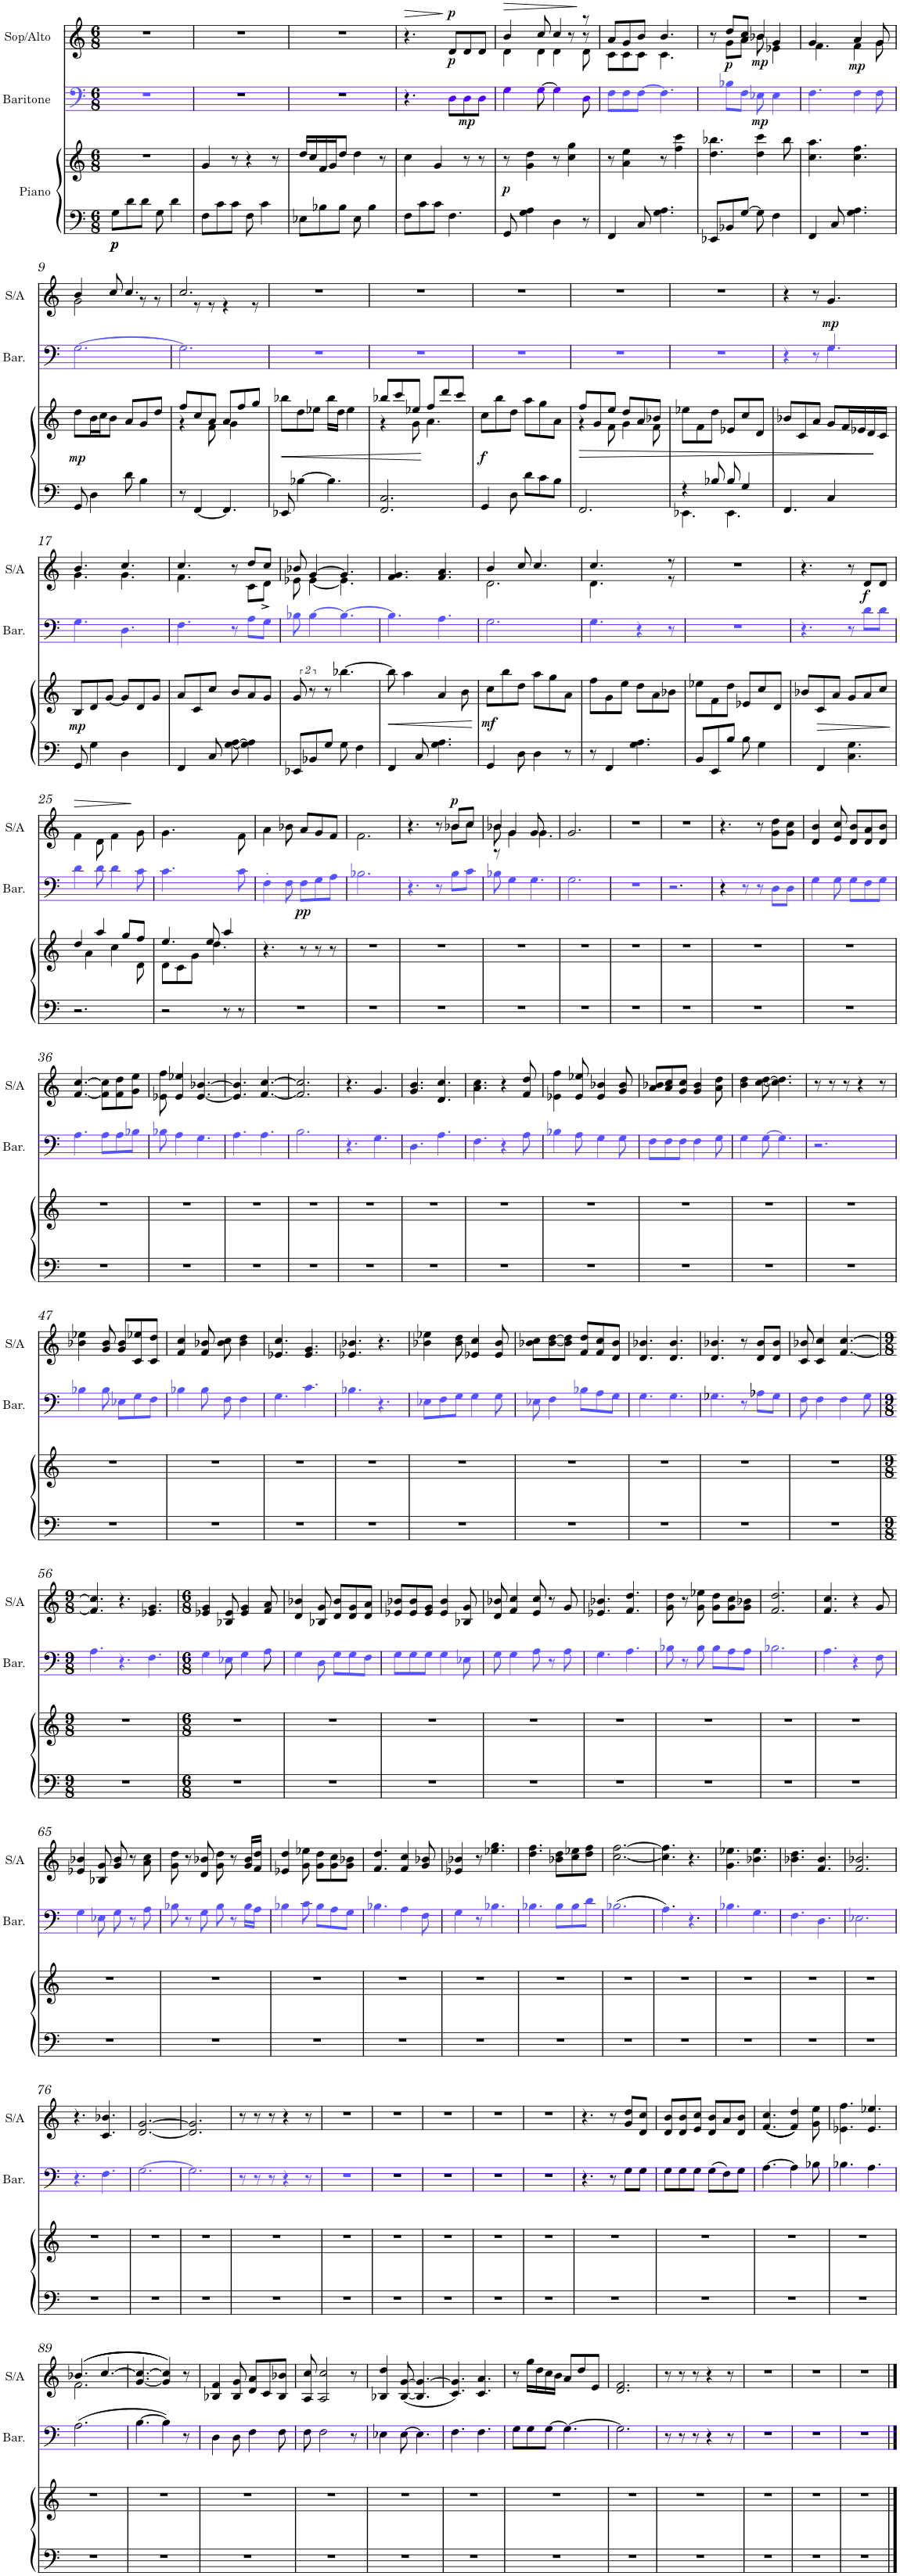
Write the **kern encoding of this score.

**kern	**kern	**dynam	**kern	**dynam	**kern	**dynam
*part3	*part3	*part3	*part2	*part2	*part1	*part1
*staff4	*staff3	*staff3/4	*staff2	*staff2	*staff1	*staff1
*I"Piano	*	*	*I"Baritone	*	*I"Sop/Alto	*
*I'Pno	*	*	*I'Bar.	*	*I'S/A	*
*	*	*	*stria5	*	*	*
*clefF4	*clefG2	*	*clefF4	*	*clefG2	*
*k[]	*k[]	*	*k[]	*	*k[]	*
*M6/8	*M6/8	*	*M6/8	*	*M6/8	*
=1	=1	=1	=1	=1	=1	=1
!	!	!LO:DY:b=2	!	!	!	!
!	!	!LO:DY:n=1:b=2	!	!	!	!
8G\L	2.r	p p	2.r	.	2.r	.
8d\	.	.	.	.	.	.
8d\J	.	.	.	.	.	.
8G\	.	.	.	.	.	.
4d\	.	.	.	.	.	.
=2	=2	=2	=2	=2	=2	=2
8F\L	4g/	.	2.r	.	2.r	.
8c\	.	.	.	.	.	.
8c\J	8r	.	.	.	.	.
8F\	4r	.	.	.	.	.
4c\	.	.	.	.	.	.
.	8r	.	.	.	.	.
=3	=3	=3	=3	=3	=3	=3
8E-X\L	16dd/LL	.	2.r	.	2.r	.
.	16cc/	.	.	.	.	.
8B-X\	16f/	.	.	.	.	.
.	16g/J	.	.	.	.	.
8B-\J	8dd/J	.	.	.	.	.
8E-\	4dd\	.	.	.	.	.
4B-\	.	.	.	.	.	.
.	8r	.	.	.	.	.
=4	=4	=4	=4	=4	=4	=4
!	!	!	!	!	!	!LO:HP:b
8F\L	4cc\	.	4.r	.	4.r	>
8c\	.	.	.	.	.	.
8c\J	4g/	.	.	.	.	.
!	!	!	!	!	!	!LO:DY:n=1:a
!	!	!	!	!	!	!LO:DY:n=2:b
4.F\	.	.	8Di\L	.	8d/L	] p p
!	!	!	!	!LO:DY:b	!	!
.	8r	.	8Di\	mp	8d/	.
.	8r	.	8Di\J	.	8d/J	.
=5	=5	=5	=5	=5	=5	=5
!	!	!LO:DY:a=2	!	!	!	!LO:HP:b
*	*	*	*	*	*^	*
*	*	*	*	*	*	*^	*
8GG/	8r	p	4Gi\	.	4b/	4d\	4.ryy	>
4G\ 4A\	4g\ 4dd\	.	.	.	.	.	.	.
.	.	.	[>8Gi\	.	8cc/	4d\	.	.
4D\	8r	.	4Gi\]	.	4cc/	.	4d\	.
.	4cc\ 4gg\	.	.	.	.	8r	.	.
8r	.	.	8Di\	.	8r	8r	8d\	]
*	*	*	*	*	*v	*v	*v	*
=6	=6	=6	=6	=6	=6	=6
*k[]	*k[]	*	*k[]	*	*k[]	*
*	*	*	*	*	*^	*
4FF/	8r	.	8Fj\L	.	8a/L	8c\L	.
.	4a\ 4ee\	.	8Fj\	.	8g/	8c\	.
8C/	.	.	[>8Fj\J	.	8b/J	8c\J	.
4.G\ 4.A\	8r	.	4.Fj\]	.	4.b/	4.c\	.
.	4ff\ 4ccc\	.	.	.	.	.	.
=7	=7	=7	=7	=7	=7	=7	=7
*	*	*	*	*	*	*^	*
8EE-X/L	4.dd\ 4.bb-X\	.	8ryy	.	8r	8ryy	2ryy	.
!	!	!	!	!	!	!	!	!LO:DY:b
8BB-X/	.	.	8B-Xj\L	.	8dd/L	8g\L	.	p
[>8G/J	.	.	8Fj\J	.	8a/ 8cc/J	8a\J	.	.
!	!	!	!	!LO:DY:b	!	!	!	!LO:DY:b
8G\]	4dd\ 4ccc\	.	8E-Xj\	mp	4b-X/	8b-\	.	mp
4F\	.	.	4E-j\	.	.	4e-X\	4g/	.
.	8bb-\	.	.	.	8ryy	.	.	.
*	*	*	*	*	*	*v	*v	*
=8	=8	=8	=8	=8	=8	=8	=8
4FF/	4.cc\ 4.aa\	.	4.Fj\	.	4g/	4.f\	.
8C/	.	.	.	.	8ryy	.	.
!	!	!	!	!	!	!	!LO:DY:b
4.G\ 4.A\	4.cc\ 4.ff\	.	4Fj\	.	4a/	4f\	mp
.	.	.	8Fj\	.	8g/	8g\	.
!!LO:LB:g=z	!!
=9	=9	=9	=9	=9	=9	=9	=9
!	!	!LO:DY:b	!	!	!	!	!
8GG/	8dd\L	mp	[>2.Gj\	.	4b/	2g\	.
4D\	16b\L	.	.	.	.	.	.
.	16cc\J	.	.	.	.	.	.
.	8b\J	.	.	.	8cc/	.	.
8d\	8a/L	.	.	.	4.cc/	.	.
4B\	8g/	.	.	.	.	8r	.
.	8dd/J	.	.	.	.	8r	.
=10	=10	=10	=10	=10	=10	=10	=10
*	*^	*	*	*	*	*	*
8r	8ff/L	4r	.	2.Gj\]	.	2.cc/	8ryy	.
[<4FF/	8cc/	.	.	.	.	.	8r	.
.	8a/J	8f\	.	.	.	.	8r	.
4.FF/]	8a/L	4g\	.	.	.	.	4r	.
.	8ff/	.	.	.	.	.	.	.
.	8gg/J	8ryy	.	.	.	.	8r	.
=11	=11	=11	=11	=11	=11	=11	=11	=11
!	!	!	!LO:HP:b	!	!	!	!	!
*	*v	*v	*	*	*	*v	*v	*
8EE-X/	8bb-X\L	<	2.r	.	2.r	.
[>4B-X\	8dd\	.	.	.	.	.
.	8ee-X\J	.	.	.	.	.
4.B-\]	16bb-\LL	.	.	.	.	.
.	16dd\JJ	.	.	.	.	.
.	4ee-\	.	.	.	.	.
=12	=12	=12	=12	=12	=12	=12
*	*^	*	*	*	*	*
2.FF/ 2.C/	8bb-X/L	4r	.	2.r	.	2.r	.
.	8ccc/	.	.	.	.	.	.
.	8ee-X/J	8g\	.	.	.	.	.
.	8ff/L	4.a\	[	.	.	.	.
.	8ddd/	.	.	.	.	.	.
.	8ccc/J	.	.	.	.	.	.
*	*v	*v	*	*	*	*	*
=13	=13	=13	=13	=13	=13	=13
!	!	!LO:DY:b	!	!	!	!
4GG/	8cc\L	f	2.r	.	2.r	.
.	8bb\	.	.	.	.	.
8D\	8dd\J	.	.	.	.	.
8d\L	8aa\L	.	.	.	.	.
8c\	8gg\	.	.	.	.	.
8B\J	8a\J	.	.	.	.	.
=14	=14	=14	=14	=14	=14	=14
!	!	!LO:HP:b	!	!	!	!
*	*^	*	*	*	*	*
2.FF/	8ff/L	4r	>	2.r	.	2.r	.
.	8g/	.	.	.	.	.	.
.	8ee/J	8f\	.	.	.	.	.
.	8dd/L	4g\	.	.	.	.	.
.	8a/	.	.	.	.	.	.
.	8b-X/J	8f\	.	.	.	.	.
*	*v	*v	*	*	*	*	*
=15	=15	=15	=15	=15	=15	=15
*^	*	*	*	*	*	*
4r	4.EE-X\	8ee-X\L	.	2.r	.	2.r	.
.	.	8f\	.	.	.	.	.
8B-X/	.	8dd\J	.	.	.	.	.
8B-/	4.EE-\	8e-X/L	.	.	.	.	.
4G/	.	8cc/	.	.	.	.	.
.	.	8d/J	.	.	.	.	.
*v	*v	*	*	*	*	*	*
=16	=16	=16	=16	=16	=16	=16
*	*	*	*^	*	*	*
4.FF/	8b-X/L	.	4r	4.ryy	.	4r	.
.	8c/	.	.	.	.	.	.
.	8a/J	.	8r	.	.	8r	.
!	!	!	!	!	!LO:DY:a	!	!
4C/	8g/L	.	4.Gj/	4.Gj\	mp	4.g/	.
.	16f/L	.	.	.	.	.	.
.	16e-X/	.	.	.	.	.	.
8ryy	16d/	.	.	.	.	.	.
.	16c/JJ	]	.	.	.	.	.
*	*	*	*v	*v	*	*	*
!!LO:LB:g=z
=17	=17	=17	=17	=17	=17	=17
*	*	*	*	*	*^	*
!	!	!LO:DY:b	!	!	!	!	!
8GG/	8B/L	mp	4.Gj\	.	4.b/	4.g\	.
4G\	8d/	.	.	.	.	.	.
.	[<8g/J	.	.	.	.	.	.
4D\	8g/L]	.	4.Dj\	.	4.cc/	4.g\	.
.	8d/	.	.	.	.	.	.
8ryy	8g/J	.	.	.	.	.	.
=18	=18	=18	=18	=18	=18	=18	=18
4FF/	8a/L	.	4.Fj\	.	4.cc/	4.f\	.
.	8c/	.	.	.	.	.	.
8C/	8cc/J	.	.	.	.	.	.
[8G\ [8A\	8b/L	.	8r	.	8r	8ryy	.
4G\] 4A\]	8a/	.	8Aj\L	.	8dd/L	8c\L	.
.	8g/J	.	8Gj\J	.	8cc/J	8d^\J	.
=19	=19	=19	=19	=19	=19	=19	=19
8EE-X/L	8g/	.	8B-Xj\	.	8b-X/	8e-X\	.
8BB-X/	8r	.	[>4B-j\	.	[4g/	[4e-\	.
8G/J	8r	.	.	.	.	.	.
8G\	[4.bb-X\	.	4.B-j\_	.	4.g/]	4.e-\]	.
4F\	.	.	.	.	.	.	.
*	*	*	*	*	*v	*v	*
=20	=20	=20	=20	=20	=20	=20
!	!	!LO:HP:b	!	!	!	!
4FF/	8bb-\]	<	4.B-j\]	.	4.f/ 4.g/	.
.	4aa\	.	.	.	.	.
8C/	.	.	.	.	.	.
4.G\ 4.A\	4a/	.	4.Aj\	.	4.f/ 4.a/	.
.	8b\	.	.	.	.	.
.	.	[	.	.	.	.
=21	=21	=21	=21	=21	=21	=21
*	*	*	*	*	*^	*
!	!	!LO:DY:b	!	!	!	!	!
4GG/	8cc\L	mf	2.Gj\	.	4b/	2.d\	.
.	8bb\	.	.	.	.	.	.
8D\	8dd\J	.	.	.	8cc/	.	.
4D\	8aa\L	.	.	.	4.cc/	.	.
.	8gg\	.	.	.	.	.	.
8r	8a\J	.	.	.	.	.	.
=22	=22	=22	=22	=22	=22	=22	=22
8r	8ff\L	.	4.Gj\	.	4.cc/	4.d\	.
4FF/	8g\	.	.	.	.	.	.
.	8ee\J	.	.	.	.	.	.
4.G\ 4.A\	8dd\L	.	4r	.	4ryy	4ryy	.
.	8a\	.	.	.	.	.	.
.	8b-X\J	.	8r	.	8r	8r	.
*	*	*	*	*	*v	*v	*
=23	=23	=23	=23	=23	=23	=23
8BB/L	8ee-X\L	.	2.r	.	2.r	.
8EE/	8f\	.	.	.	.	.
8B/J	8dd\J	.	.	.	.	.
8B\	8e-X/L	.	.	.	.	.
4G\	8cc/	.	.	.	.	.
.	8d/J	.	.	.	.	.
=24	=24	=24	=24	=24	=24	=24
8ryy	8b-X/L	.	4.r	.	4.r	.
!	!	!LO:HP:b	!	!	!	!
4FF/	8c/	>	.	.	.	.
.	8a/J	.	.	.	.	.
4.C\ 4.G\	8g/L	.	8r	.	8r	.
!	!	!	!	!	!	!LO:DY:b
.	8a/	.	8dj\L	.	8d/L	f
.	8cc/J	.	8dj\J	.	8d/J	.
.	.	]	.	.	.	.
!!LO:LB:g=z
=25	=25	=25	=25	=25	=25	=25
*	*^	*	*	*	*	*
!	!	!	!	!	!	!	!LO:HP:b
2.r	4dd/	8ryy	.	4dj\	.	4f\	>
.	.	4a\	.	.	.	.	.
.	4aa/	.	.	8dj\	.	8d\	.
.	.	4cc\	.	4dj\	.	4f\	.
.	8gg/L	.	.	.	.	.	.
.	8ff/J	8d\	.	8cj\	.	8g\	]
=26	=26	=26	=26	=26	=26	=26	=26
2r	4.ee/	8d\L	.	4.cj\	.	4.g\	.
.	.	8c\	.	.	.	.	.
.	.	8g\J	.	.	.	.	.
.	8ee/	4.dd\	.	4ryy	.	8ryy	.
8r	4aa/	.	.	.	.	8ryy	.
8r	.	.	.	8cj\	.	8f\	.
*	*v	*v	*	*	*	*	*
=27	=27	=27	=27	=27	=27	=27
2.r	4.r	.	4F'j\	.	4a\	.
.	.	.	8Fj\	.	8b-X\	.
!	!	!	!	!LO:DY:b	!	!
.	8r	.	8Fj\L	pp	8a/L	.
.	8r	.	8Gj\	.	8g/	.
.	8r	.	8Aj\J	.	8f/J	.
=28	=28	=28	=28	=28	=28	=28
2.r	2.r	.	2.B-Xj\	.	2.f\	.
=29	=29	=29	=29	=29	=29	=29
*	*	*	*	*	*^	*
2.r	2.r	.	4.r	.	4.r	2ryy	.
.	.	.	8r	.	8r	.	.
!	!	!	!	!	!	!	!LO:DY:a
.	.	.	8Bj\L	.	8b-X/L	8b-\L	p
.	.	.	8cj\J	.	8cc/J	8cc\J	.
=30	=30	=30	=30	=30	=30	=30	=30
*	*	*	*	*	*	*^	*
2.r	2.r	.	8B-Xj\	.	4b-X/	8b-\	8r	.
.	.	.	4Gj\	.	.	4g\	4g/	.
.	.	.	.	.	4.ryy	.	.	.
.	.	.	4.Gj\	.	.	4.g\	8g/	.
.	.	.	.	.	.	.	4ryy	.
.	.	.	.	.	8ryy	.	.	.
*	*	*	*	*	*v	*v	*v	*
=31	=31	=31	=31	=31	=31	=31
2.r	2.r	.	2.Gj\	.	2.g/	.
=32	=32	=32	=32	=32	=32	=32
2.r	2.r	.	2.r	.	2.r	.
=33	=33	=33	=33	=33	=33	=33
2.r	2.r	.	2.r	.	2.r	.
=34	=34	=34	=34	=34	=34	=34
2.r	2.r	.	4r	.	4.r	.
.	.	.	8r	.	.	.
.	.	.	8r	.	8r	.
.	.	.	8Dj\L	.	8g\ 8dd\L	.
.	.	.	8Dj\J	.	8g\ 8cc\J	.
=35	=35	=35	=35	=35	=35	=35
2.r	2.r	.	4Gj\	.	4d/ 4b/	.
.	.	.	8Gj\	.	8e/ 8cc/	.
.	.	.	8Gj\L	.	8d/ 8b/L	.
.	.	.	8Fj\	.	8d/ 8a/	.
.	.	.	8Gj\J	.	8d/ 8b/J	.
!!LO:LB:g=z
=36	=36	=36	=36	=36	=36	=36
2.r	2.r	.	4.Aj\	.	[4.f/ [4.cc/	.
.	.	.	8Aj\L	.	8f\] 8cc\]L	.
.	.	.	8Aj\	.	8f\ 8dd\	.
.	.	.	8B-Xj\J	.	8g\ 8ee\J	.
=37	=37	=37	=37	=37	=37	=37
2.r	2.r	.	8B-Xj\	.	8e-X\ 8ff\	.
.	.	.	4Aj\	.	4e-/ 4ee-X/	.
.	.	.	4.Gj\	.	[4.e-/ [4.b-X/	.
=38	=38	=38	=38	=38	=38	=38
2.r	2.r	.	4.Aj\	.	4.e-/] 4.b-/]	.
.	.	.	4.Aj\	.	[4.f/ [4.cc/	.
=39	=39	=39	=39	=39	=39	=39
2.r	2.r	.	2.Bj\	.	2.f/] 2.cc/]	.
=40	=40	=40	=40	=40	=40	=40
2.r	2.r	.	4.r	.	4.r	.
.	.	.	4.Gj\	.	4.g/	.
=41	=41	=41	=41	=41	=41	=41
2.r	2.r	.	4.Dj\	.	4.g/ 4.b/	.
.	.	.	4.Aj\	.	4.d/ 4.cc/	.
=42	=42	=42	=42	=42	=42	=42
2.r	2.r	.	4.Fj\	.	4.a\ 4.cc\	.
.	.	.	4r	.	4r	.
.	.	.	8Aj\	.	8f/ 8dd/	.
=43	=43	=43	=43	=43	=43	=43
2.r	2.r	.	4B-Xj\	.	4e-X\ 4ff\	.
.	.	.	8Aj\	.	8e-/ 8ee-X/	.
.	.	.	4Gj\	.	4e-/ 4b-X/	.
.	.	.	8Gj\	.	8g/ 8b-/	.
=44	=44	=44	=44	=44	=44	=44
2.r	2.r	.	8Fj\L	.	8a/ 8b-X/L	.
.	.	.	8Fj\	.	8a/ 8cc/	.
.	.	.	8Fj\J	.	8g/ 8cc/J	.
.	.	.	4Fj\	.	4g/ 4b-/	.
.	.	.	8Gj\	.	8a\ 8dd\	.
=45	=45	=45	=45	=45	=45	=45
2.r	2.r	.	4Gj\	.	4b\ 4dd\	.
.	.	.	[8Gj\	.	[8cc\ [8dd\	.
.	.	.	4.Gj\]	.	4.cc\] 4.dd\]	.
=46	=46	=46	=46	=46	=46	=46
2.r	2.r	.	2.r	.	8r	.
.	.	.	.	.	8r	.
.	.	.	.	.	8r	.
.	.	.	.	.	4r	.
.	.	.	.	.	8r	.
!!LO:LB:g=z
=47	=47	=47	=47	=47	=47	=47
2.r	2.r	.	4B-Xj\	.	4b-X\ 4ee-X\	.
.	.	.	8B-j\	.	8g/ 8b-/	.
.	.	.	8E-Xj\L	.	8g/ 8b-/L	.
.	.	.	8Gj\	.	8c/ 8ee-X/	.
.	.	.	8Fj\J	.	8c/ 8dd/J	.
=48	=48	=48	=48	=48	=48	=48
2.r	2.r	.	4B-Xj\	.	4f/ 4cc/	.
.	.	.	8B-j\	.	8f/ 8b-X/	.
.	.	.	8Fj\	.	8b-\ 8cc\	.
.	.	.	4Fj\	.	4b-\ 4dd\	.
=49	=49	=49	=49	=49	=49	=49
2.r	2.r	.	4.Gj\	.	4.e-X/ 4.cc/	.
.	.	.	4.cj\	.	4.e-/ 4.g/	.
=50	=50	=50	=50	=50	=50	=50
2.r	2.r	.	4.B-Xj\	.	4.e-X/ 4.b-X/	.
.	.	.	4.r	.	4.r	.
=51	=51	=51	=51	=51	=51	=51
2.r	2.r	.	8E-Xj\L	.	4b-X\ 4ee-X\	.
.	.	.	8Fj\	.	.	.
.	.	.	8Gj\J	.	8b-\ 8dd\	.
.	.	.	4Gj\	.	4e-X/ 4cc/	.
.	.	.	8Gj\	.	8e-/ 8b-/	.
=52	=52	=52	=52	=52	=52	=52
2.r	2.r	.	8E-Xj\	.	8b-X\ 8cc\L	.
.	.	.	4Fj\	.	[8b-\ [8dd\	.
.	.	.	.	.	8b-\] 8dd\]J	.
.	.	.	8B-Xj\L	.	8f/ 8dd/L	.
.	.	.	8Aj\	.	8f/ 8cc/	.
.	.	.	8Gj\J	.	8d/ 8b-/J	.
=53	=53	=53	=53	=53	=53	=53
2.r	2.r	.	4.Gj\	.	4.d/ 4.b-X/	.
.	.	.	4.Gj\	.	4.d/ 4.b-/	.
=54	=54	=54	=54	=54	=54	=54
2.r	2.r	.	4.G-Xj\	.	4.d/ 4.b-X/	.
.	.	.	8r	.	8r	.
.	.	.	8A-Xj\L	.	8d/ 8b-/L	.
.	.	.	8G-j\J	.	8d/ 8b-/J	.
=55	=55	=55	=55	=55	=55	=55
2.r	2.r	.	8Fj\	.	8c/ 8b-X/	.
.	.	.	4Fj\	.	4c/ 4cc/	.
.	.	.	4Fj\	.	[4.f/ [4.cc/	.
.	.	.	8Gj\	.	.	.
!!LO:LB:g=z
=56	=56	=56	=56	=56	=56	=56
*M9/8	*M9/8	*	*M9/8	*	*M9/8	*
8%9r	8%9r	.	4.Aj\	.	4.f/] 4.cc/]	.
.	.	.	4.r	.	4.r	.
.	.	.	4.Fj\	.	4.e-X/ 4.g/	.
=57	=57	=57	=57	=57	=57	=57
*M6/8	*M6/8	*	*M6/8	*	*M6/8	*
2.r	2.r	.	4Gj\	.	4e-X/ 4g/	.
.	.	.	8E-Xj\	.	8B-X/ 8e-/	.
.	.	.	4Gj\	.	4e-/ 4g/	.
.	.	.	8Aj\	.	8f/ 8a/	.
=58	=58	=58	=58	=58	=58	=58
2.r	2.r	.	4Gj\	.	4d/ 4b-X/	.
.	.	.	8Dj\	.	8B-X/ 8g/	.
.	.	.	8Gj\L	.	8d/ 8b-/L	.
.	.	.	8Gj\	.	8d/ 8g/	.
.	.	.	8Fj\J	.	8d/ 8a/J	.
=59	=59	=59	=59	=59	=59	=59
2.r	2.r	.	8Gj\L	.	8e-X/ 8b-X/L	.
.	.	.	8Gj\	.	8e-/ 8b-/	.
.	.	.	8Gj\J	.	8e-/ 8g/J	.
.	.	.	4Gj\	.	4e-/ 4b-/	.
.	.	.	8E-Xj\	.	8B-X/ 8g/	.
=60	=60	=60	=60	=60	=60	=60
2.r	2.r	.	8Gj\	.	8d/ 8b-X/	.
.	.	.	4Gj\	.	4f/ 4cc/	.
.	.	.	8Aj\	.	8e/ 8cc/	.
.	.	.	8r	.	8r	.
.	.	.	8Aj\	.	8g/	.
=61	=61	=61	=61	=61	=61	=61
2.r	2.r	.	4.Gj\	.	4.e-X/ 4.b-X/	.
.	.	.	4.Aj\	.	4.f/ 4.dd/	.
=62	=62	=62	=62	=62	=62	=62
2.r	2.r	.	8B-Xj\	.	8g\ 8dd\	.
.	.	.	8r	.	8r	.
.	.	.	8B-j\	.	8g\ 8ee-X\	.
.	.	.	8B-j\L	.	8g\ 8dd\L	.
.	.	.	8Aj\	.	8g\ 8cc\	.
.	.	.	8Aj\J	.	8g\ 8b-X\J	.
=63	=63	=63	=63	=63	=63	=63
2.r	2.r	.	2.B-Xj\	.	2.f/ 2.dd/	.
=64	=64	=64	=64	=64	=64	=64
2.r	2.r	.	4.Aj\	.	4.f/ 4.cc/	.
.	.	.	4r	.	4r	.
.	.	.	8Fj\	.	8g/	.
!!LO:LB:g=z
=65	=65	=65	=65	=65	=65	=65
2.r	2.r	.	4Gj\	.	4e-X/ 4b-X/	.
.	.	.	8E-Xj\	.	8B-X/ 8g/	.
.	.	.	8Gj\	.	8g/ 8b-/	.
.	.	.	8r	.	8r	.
.	.	.	8Aj\	.	8a\ 8cc\	.
=66	=66	=66	=66	=66	=66	=66
2.r	2.r	.	8B-Xj\	.	8g\ 8dd\	.
.	.	.	8r	.	8r	.
.	.	.	8Gj\	.	8d/ 8b-X/	.
.	.	.	8B-j\	.	8g\ 8dd\	.
.	.	.	8r	.	8r	.
.	.	.	16B-j\LL	.	16g/ 16b-/LL	.
.	.	.	16Aj\JJ	.	16f/ 16dd/JJ	.
=67	=67	=67	=67	=67	=67	=67
2.r	2.r	.	4B-Xj\	.	4e-X/ 4dd/	.
.	.	.	8cj\	.	8g\ 8ee-X\	.
.	.	.	8B-j\L	.	8g\ 8dd\L	.
.	.	.	8Aj\	.	8g\ 8cc\	.
.	.	.	8Gj\J	.	8g\ 8b-X\J	.
=68	=68	=68	=68	=68	=68	=68
2.r	2.r	.	4.B-Xj\	.	4.f/ 4.dd/	.
.	.	.	4Aj\	.	4f/ 4cc/	.
.	.	.	8Fj\	.	8g/ 8b-X/	.
=69	=69	=69	=69	=69	=69	=69
2.r	2.r	.	4Gj\	.	4e-X/ 4b-X/	.
.	.	.	8r	.	8r	.
.	.	.	4.B-Xj\	.	4.ee-X\ 4.gg\	.
=70	=70	=70	=70	=70	=70	=70
2.r	2.r	.	4.B-Xj\	.	4.dd\ 4.ff\	.
.	.	.	8B-j\L	.	8b-X\ 8dd\L	.
.	.	.	8B-j\	.	8cc\ 8ee-X\	.
.	.	.	8dj\J	.	8dd\ 8ff\J	.
=71	=71	=71	=71	=71	=71	=71
2.r	2.r	.	(2.B-Xj\	.	[2.cc\ [2.ff\	.
=72	=72	=72	=72	=72	=72	=72
2.r	2.r	.	4.Aj\)	.	4.cc\] 4.ff\]	.
.	.	.	4.r	.	4.r	.
=73	=73	=73	=73	=73	=73	=73
2.r	2.r	.	4.B-Xj\	.	4.g\ 4.ee-X\	.
.	.	.	4.Gj\	.	4.b-X\ 4.ee-\	.
=74	=74	=74	=74	=74	=74	=74
2.r	2.r	.	4.Fj\	.	4.b-X\ 4.dd\	.
.	.	.	4.Dj\	.	4.f/ 4.b-/	.
=75	=75	=75	=75	=75	=75	=75
2.r	2.r	.	2.E-Xj\	.	2.f/ 2.b-X/	.
!!LO:LB:g=z
=76	=76	=76	=76	=76	=76	=76
2.r	2.r	.	4.r	.	4.r	.
.	.	.	4.Fj\	.	4.c/ 4.b-X/	.
=77	=77	=77	=77	=77	=77	=77
2.r	2.r	.	[2.Gj\	.	[2.d/ [2.g/	.
=78	=78	=78	=78	=78	=78	=78
2.r	2.r	.	2.Gj\]	.	2.d/] 2.g/]	.
=79	=79	=79	=79	=79	=79	=79
2.r	2.r	.	8r	.	8r	.
.	.	.	8r	.	8r	.
.	.	.	8r	.	8r	.
.	.	.	4r	.	4r	.
.	.	.	8r	.	8r	.
=80	=80	=80	=80	=80	=80	=80
2.r	2.r	.	2.r	.	2.r	.
=81	=81	=81	=81	=81	=81	=81
2.r	2.r	.	2.r	.	2.r	.
=82	=82	=82	=82	=82	=82	=82
2.r	2.r	.	2.r	.	2.r	.
=83	=83	=83	=83	=83	=83	=83
2.r	2.r	.	2.r	.	2.r	.
=84	=84	=84	=84	=84	=84	=84
2.r	2.r	.	2.r	.	2.r	.
=85	=85	=85	=85	=85	=85	=85
2.r	2.r	.	4.r	.	4.r	.
.	.	.	8r	.	8r	.
.	.	.	8G\L	.	8g/ 8dd/L	.
.	.	.	8G\J	.	8d/ 8cc/J	.
=86	=86	=86	=86	=86	=86	=86
2.r	2.r	.	8G\L	.	8d/ 8b/L	.
.	.	.	8G\	.	8d/ 8b/	.
.	.	.	8G\J	.	8e/ 8cc/J	.
.	.	.	(8G\L	.	8d/ 8b/L	.
.	.	.	8F\)	.	8a/	.
.	.	.	8G\J	.	8d/ 8b/J	.
=87	=87	=87	=87	=87	=87	=87
2.r	2.r	.	[4.A\	.	((((4.f/ 4.cc/	.
.	.	.	4A\]	.	4f/ 4dd/))))	.
.	.	.	8B-X\	.	8g\ 8ee\	.
=88	=88	=88	=88	=88	=88	=88
2.r	2.r	.	4.B-X\	.	4.e-X\ 4.ff\	.
.	.	.	4.A\	.	4.e-/ 4.ee-X/	.
!!LO:LB:g=z
=89	=89	=89	=89	=89	=89	=89
*	*	*	*	*	*^	*
2.r	2.r	.	(2.A\	.	((4.b-X/	2.f\	.
.	.	.	.	.	[4.cc/	.	.
*	*	*	*	*	*v	*v	*
=90	=90	=90	=90	=90	=90	=90
2.r	2.r	.	[4.B\	.	[4.g/ 4.cc/_	.
.	.	.	4B\])	.	4g/] 4cc/]))	.
.	.	.	8r	.	8r	.
=91	=91	=91	=91	=91	=91	=91
2.r	2.r	.	4D\	.	4B-X/ 4f/	.
.	.	.	8D\	.	8B-/ 8g/	.
.	.	.	4F\	.	8d/ 8a/L	.
.	.	.	.	.	8c/	.
.	.	.	8F\	.	8B-/ 8b-X/J	.
=92	=92	=92	=92	=92	=92	=92
2.r	2.r	.	8F\	.	8A/ 8cc/	.
.	.	.	2F\	.	2A/ 2cc/	.
.	.	.	8r	.	8r	.
=93	=93	=93	=93	=93	=93	=93
2.r	2.r	.	4E-X\	.	4B-X/ 4dd/	.
.	.	.	[8E-\	.	([8B-/ [8g/	.
.	.	.	4.E-\]	.	4.B-/] 4.g/_	.
=94	=94	=94	=94	=94	=94	=94
2.r	2.r	.	4.F\	.	4.c/ 4.g/])	.
.	.	.	4.F\	.	4.c/ 4.a/	.
=95	=95	=95	=95	=95	=95	=95
2.r	2.r	.	8G\L	.	8r	.
.	.	.	8G\	.	16gg\LL	.
.	.	.	.	.	16dd\	.
.	.	.	[8G\J	.	16cc\	.
.	.	.	.	.	16b\JJ	.
.	.	.	4.G\_	.	8a/L	.
.	.	.	.	.	8dd/	.
.	.	.	.	.	8e/J	.
=96	=96	=96	=96	=96	=96	=96
2.r	2.r	.	2.G\]	.	2.d/ 2.f/	.
=97	=97	=97	=97	=97	=97	=97
2.r	2.r	.	8r	.	8r	.
.	.	.	8r	.	8r	.
.	.	.	8r	.	8r	.
.	.	.	4r	.	4r	.
.	.	.	8r	.	8r	.
=98	=98	=98	=98	=98	=98	=98
2.r	2.r	.	2.r	.	2.r	.
=99	=99	=99	=99	=99	=99	=99
2.r	2.r	.	2.r	.	2.r	.
=100	=100	=100	=100	=100	=100	=100
2.r	2.r	.	2.r	.	2.r	.
==	==	==	==	==	==	==
*-	*-	*-	*-	*-	*-	*-
